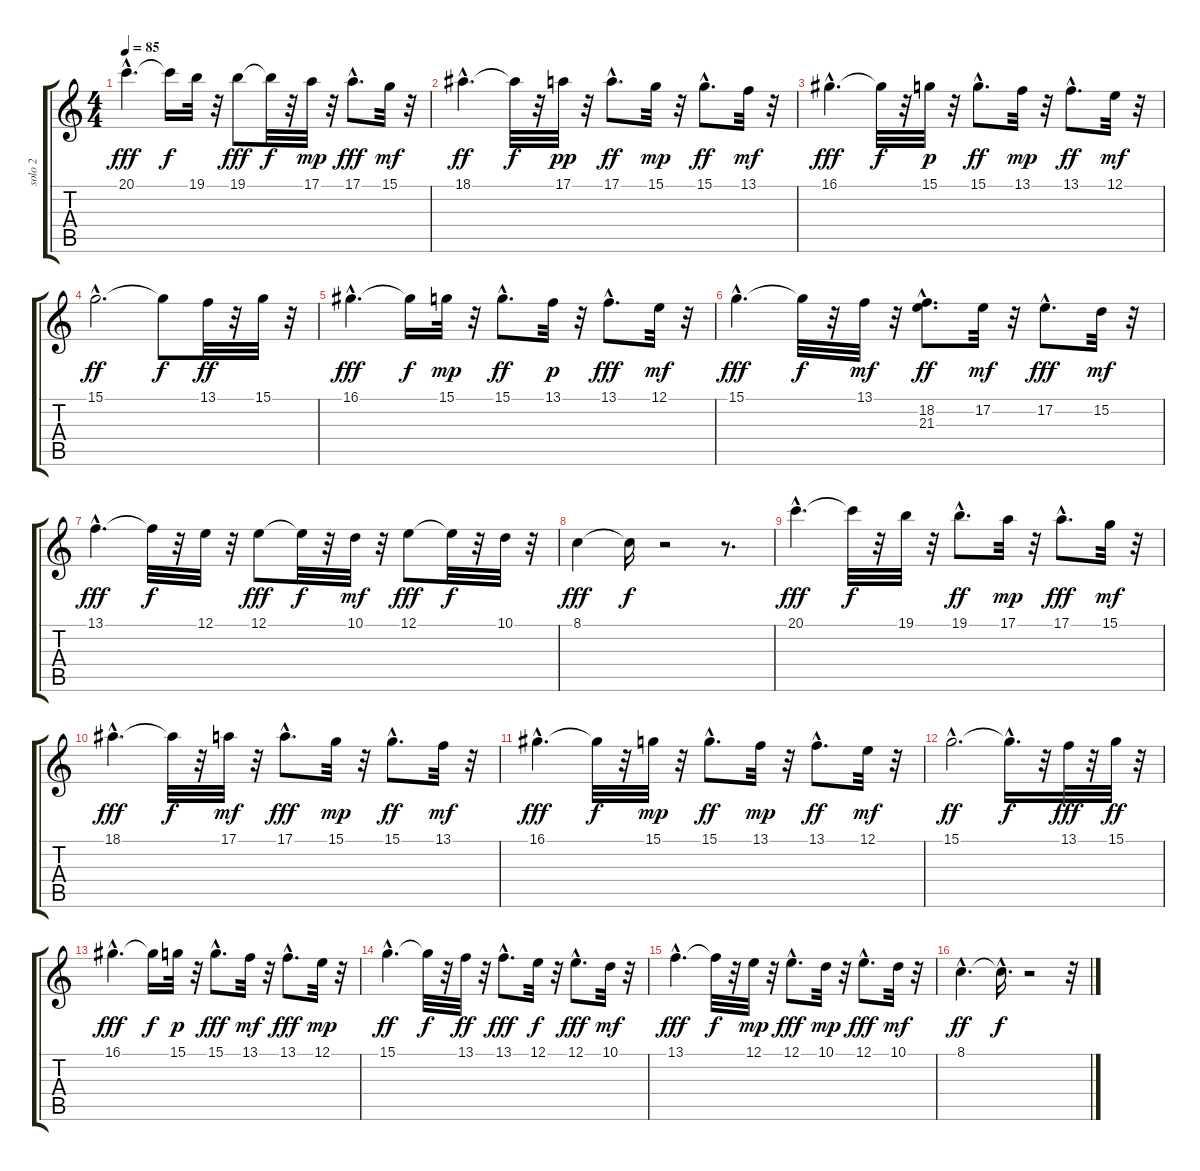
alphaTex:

\track ("solo 2" "solo 2") {instrument viola}
\staff {score tabs}
\tuning (E4 B3 G3 D3 A2 E2) {hide}
\ts (4 4)
\tempo 85
\clef g2
\ks c
20.1{hac}.4{d dy fff instrument viola} 20.1{t}.16{dy f} 19.1.32 r.32 19.1.8{dy fff} 19.1{t}.32{dy f} r.32 17.1.32{dy mp} r.32 17.1{hac}.8{d dy fff} 15.1.32{dy mf} r.32 |
18.1{hac}.4{d dy ff} 18.1{t}.32{dy f} r.32 17.1.32{dy pp} r.32 17.1{hac}.8{d dy ff} 15.1.32{dy mp} r.32 15.1{hac}.8{d dy ff} 13.1.32{dy mf} r.32 |
16.1{hac}.4{d dy fff} 16.1{t}.32{dy f} r.32 15.1.32{dy p} r.32 15.1{hac}.8{d dy ff} 13.1.32{dy mp} r.32 13.1{hac}.8{d dy ff} 12.1.32{dy mf} r.32 |
15.1{hac}.2{d dy ff} 15.1{t}.8{dy f} 13.1.32{dy ff} r.32 15.1.32 r.32 |
16.1{hac}.4{d dy fff} 16.1{t}.16{dy f} 15.1.32{dy mp} r.32 15.1{hac}.8{d dy ff} 13.1.32{dy p} r.32 13.1{hac}.8{d dy fff} 12.1.32{dy mf} r.32 |
15.1{hac}.4{d dy fff} 15.1{t}.32{dy f} r.32 13.1.32{dy mf} r.32 (18.2{hac} 21.3).8{d dy ff} 17.2.32{dy mf} r.32 17.2{hac}.8{d dy fff} 15.2.32{dy mf} r.32 |
13.1{hac}.4{d dy fff} 13.1{t}.32{dy f} r.32 12.1.32 r.32 12.1.8{dy fff} 12.1{t}.32{dy f} r.32 10.1.32{dy mf} r.32 12.1.8{dy fff} 12.1{t}.32{dy f} r.32 10.1.32 r.32 |
8.1.4{dy fff} 8.1{t}.16{dy f} r.2 r.8{d} |
20.1{hac}.4{d dy fff} 20.1{t}.32{dy f} r.32 19.1.32 r.32 19.1{hac}.8{d dy ff} 17.1.32{dy mp} r.32 17.1{hac}.8{d dy fff} 15.1.32{dy mf} r.32 |
18.1{hac}.4{d dy fff} 18.1{t}.32{dy f} r.32 17.1.32{dy mf} r.32 17.1{hac}.8{d dy fff} 15.1.32{dy mp} r.32 15.1{hac}.8{d dy ff} 13.1.32{dy mf} r.32 |
16.1{hac}.4{d dy fff} 16.1{t}.32{dy f} r.32 15.1.32{dy mp} r.32 15.1{hac}.8{d dy ff} 13.1.32{dy mp} r.32 13.1{hac}.8{d dy ff} 12.1.32{dy mf} r.32 |
15.1{hac}.2{d dy ff} 15.1{hac t}.16{d dy f} r.32 13.1.32{dy fff} r.32 15.1.32{dy ff} r.32 |
16.1{hac}.4{d dy fff} 16.1{t}.16{dy f} 15.1.32{dy p} r.32 15.1{hac}.8{d dy fff} 13.1.32{dy mf} r.32 13.1{hac}.8{d dy fff} 12.1.32{dy mp} r.32 |
15.1{hac}.4{d dy ff} 15.1{t}.32{dy f} r.32 13.1.32{dy ff} r.32 13.1{hac}.8{d dy fff} 12.1.32{dy f} r.32 12.1{hac}.8{d dy fff} 10.1.32{dy mf} r.32 |
13.1{hac}.4{d dy fff} 13.1{t}.32{dy f} r.32 12.1.32{dy mp} r.32 12.1{hac}.8{d dy fff} 10.1.32{dy mp} r.32 12.1{hac}.8{d dy fff} 10.1.32{dy mf} r.32 |
8.1{hac}.4{d dy ff} 8.1{hac t}.16{d dy f} r.2 r.32
